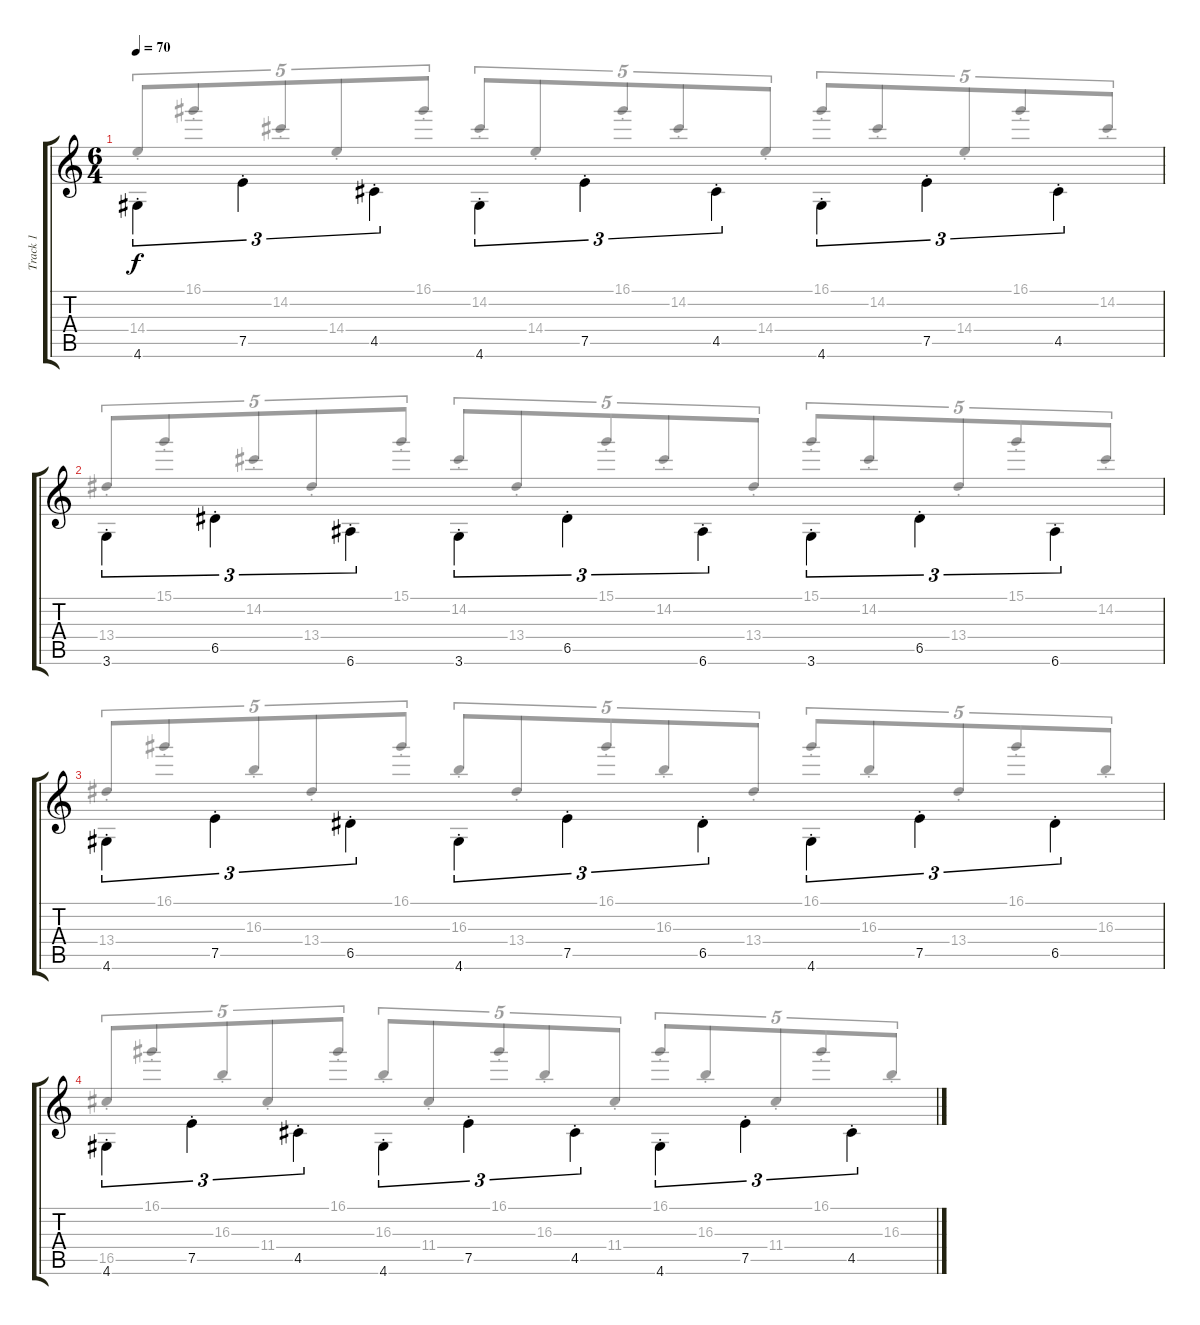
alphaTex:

\track ("Track 1" "Track 1") {instrument electricguitarjazz}
\staff {score tabs}
\tuning (E4 B3 G3 D3 A2 E2) {hide}
\voice
\ts (6 4)
\tempo 70
\clef g2
\ks c
4.6{st}.4{tu (3 2) dy f beam Down} 7.5{st}.4{tu (3 2) beam Down} 4.5{st}.4{tu (3 2) beam Down} 4.6{st}.4{tu (3 2) beam Down} 7.5{st}.4{tu (3 2) beam Down} 4.5{st}.4{tu (3 2) beam Down} 4.6{st}.4{tu (3 2) beam Down} 7.5{st}.4{tu (3 2) beam Down} 4.5{st}.4{tu (3 2) beam Down} |
3.6{st}.4{tu (3 2) beam Down} 6.5{st}.4{tu (3 2) beam Down} 6.6{st}.4{tu (3 2) beam Down} 3.6{st}.4{tu (3 2) beam Down} 6.5{st}.4{tu (3 2) beam Down} 6.6{st}.4{tu (3 2) beam Down} 3.6{st}.4{tu (3 2) beam Down} 6.5{st}.4{tu (3 2) beam Down} 6.6{st}.4{tu (3 2) beam Down} |
4.6{st}.4{tu (3 2) beam Down} 7.5{st}.4{tu (3 2) beam Down} 6.5{st}.4{tu (3 2) beam Down} 4.6{st}.4{tu (3 2) beam Down} 7.5{st}.4{tu (3 2) beam Down} 6.5{st}.4{tu (3 2) beam Down} 4.6{st}.4{tu (3 2) beam Down} 7.5{st}.4{tu (3 2) beam Down} 6.5{st}.4{tu (3 2) beam Down} |
4.6{st}.4{tu (3 2) beam Down} 7.5{st}.4{tu (3 2) beam Down} 4.5{st}.4{tu (3 2) beam Down} 4.6{st}.4{tu (3 2) beam Down} 7.5{st}.4{tu (3 2) beam Down} 4.5{st}.4{tu (3 2) beam Down} 4.6{st}.4{tu (3 2) beam Down} 7.5{st}.4{tu (3 2) beam Down} 4.5{st}.4{tu (3 2) beam Down}
\voice
\clef g2
\ottava regular
\simile none
\ks c
14.4{st}.8{tu (5 4) dy f beam Up} 16.1{st}.8{tu (5 4) beam Up} 14.2{st}.8{tu (5 4) beam Up} 14.4{st}.8{tu (5 4) beam Up} 16.1{st}.8{tu (5 4) beam Up} 14.2{st}.8{tu (5 4) beam Up} 14.4{st}.8{tu (5 4) beam Up} 16.1{st}.8{tu (5 4) beam Up} 14.2{st}.8{tu (5 4) beam Up} 14.4{st}.8{tu (5 4) beam Up} 16.1{st}.8{tu (5 4) beam Up} 14.2{st}.8{tu (5 4) beam Up} 14.4{st}.8{tu (5 4) beam Up} 16.1{st}.8{tu (5 4) beam Up} 14.2{st}.8{tu (5 4) beam Up} |
13.4{st}.8{tu (5 4) beam Up} 15.1{st}.8{tu (5 4) beam Up} 14.2{st}.8{tu (5 4) beam Up} 13.4{st}.8{tu (5 4) beam Up} 15.1{st}.8{tu (5 4) beam Up} 14.2{st}.8{tu (5 4) beam Up} 13.4{st}.8{tu (5 4) beam Up} 15.1{st}.8{tu (5 4) beam Up} 14.2{st}.8{tu (5 4) beam Up} 13.4{st}.8{tu (5 4) beam Up} 15.1{st}.8{tu (5 4) beam Up} 14.2{st}.8{tu (5 4) beam Up} 13.4{st}.8{tu (5 4) beam Up} 15.1{st}.8{tu (5 4) beam Up} 14.2{st}.8{tu (5 4) beam Up} |
13.4{st}.8{tu (5 4) beam Up} 16.1{st}.8{tu (5 4) beam Up} 16.3{st}.8{tu (5 4) beam Up} 13.4{st}.8{tu (5 4) beam Up} 16.1{st}.8{tu (5 4) beam Up} 16.3{st}.8{tu (5 4) beam Up} 13.4{st}.8{tu (5 4) beam Up} 16.1{st}.8{tu (5 4) beam Up} 16.3{st}.8{tu (5 4) beam Up} 13.4{st}.8{tu (5 4) beam Up} 16.1{st}.8{tu (5 4) beam Up} 16.3{st}.8{tu (5 4) beam Up} 13.4{st}.8{tu (5 4) beam Up} 16.1{st}.8{tu (5 4) beam Up} 16.3{st}.8{tu (5 4) beam Up} |
16.5{st}.8{tu (5 4) beam Up} 16.1{st}.8{tu (5 4) beam Up} 16.3{st}.8{tu (5 4) beam Up} 11.4{st}.8{tu (5 4) beam Up} 16.1{st}.8{tu (5 4) beam Up} 16.3{st}.8{tu (5 4) beam Up} 11.4{st}.8{tu (5 4) beam Up} 16.1{st}.8{tu (5 4) beam Up} 16.3{st}.8{tu (5 4) beam Up} 11.4{st}.8{tu (5 4) beam Up} 16.1{st}.8{tu (5 4) beam Up} 16.3{st}.8{tu (5 4) beam Up} 11.4{st}.8{tu (5 4) beam Up} 16.1{st}.8{tu (5 4) beam Up} 16.3{st}.8{tu (5 4) beam Up}
